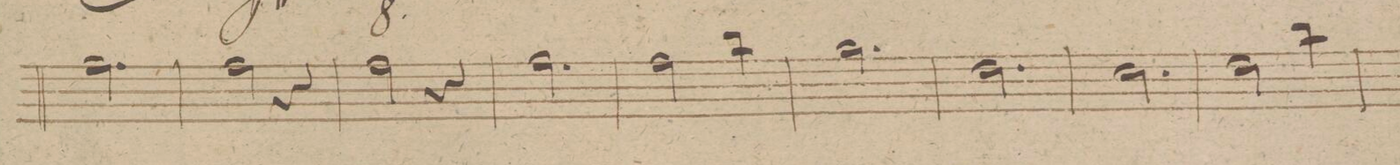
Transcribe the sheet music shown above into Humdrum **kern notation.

**kern	**dynam
*I"Trombone Alto.	*
*clefC3	*
*k[f#]	*
*met(c|)	*
*M3/4	*
2.g\	.
=198	=198
2g\	.
4r	.
=199	=199
2g\	.
4r	.
=200	=200
2.g\	.
=201	=201
2g\	.
4cc\	.
=202	=202
2.a\	.
=203	=203
2.e\	.
=204	=204
2.d\	.
=205	=205
2e\	.
4cc\	.
=206	=206
*-	*-
